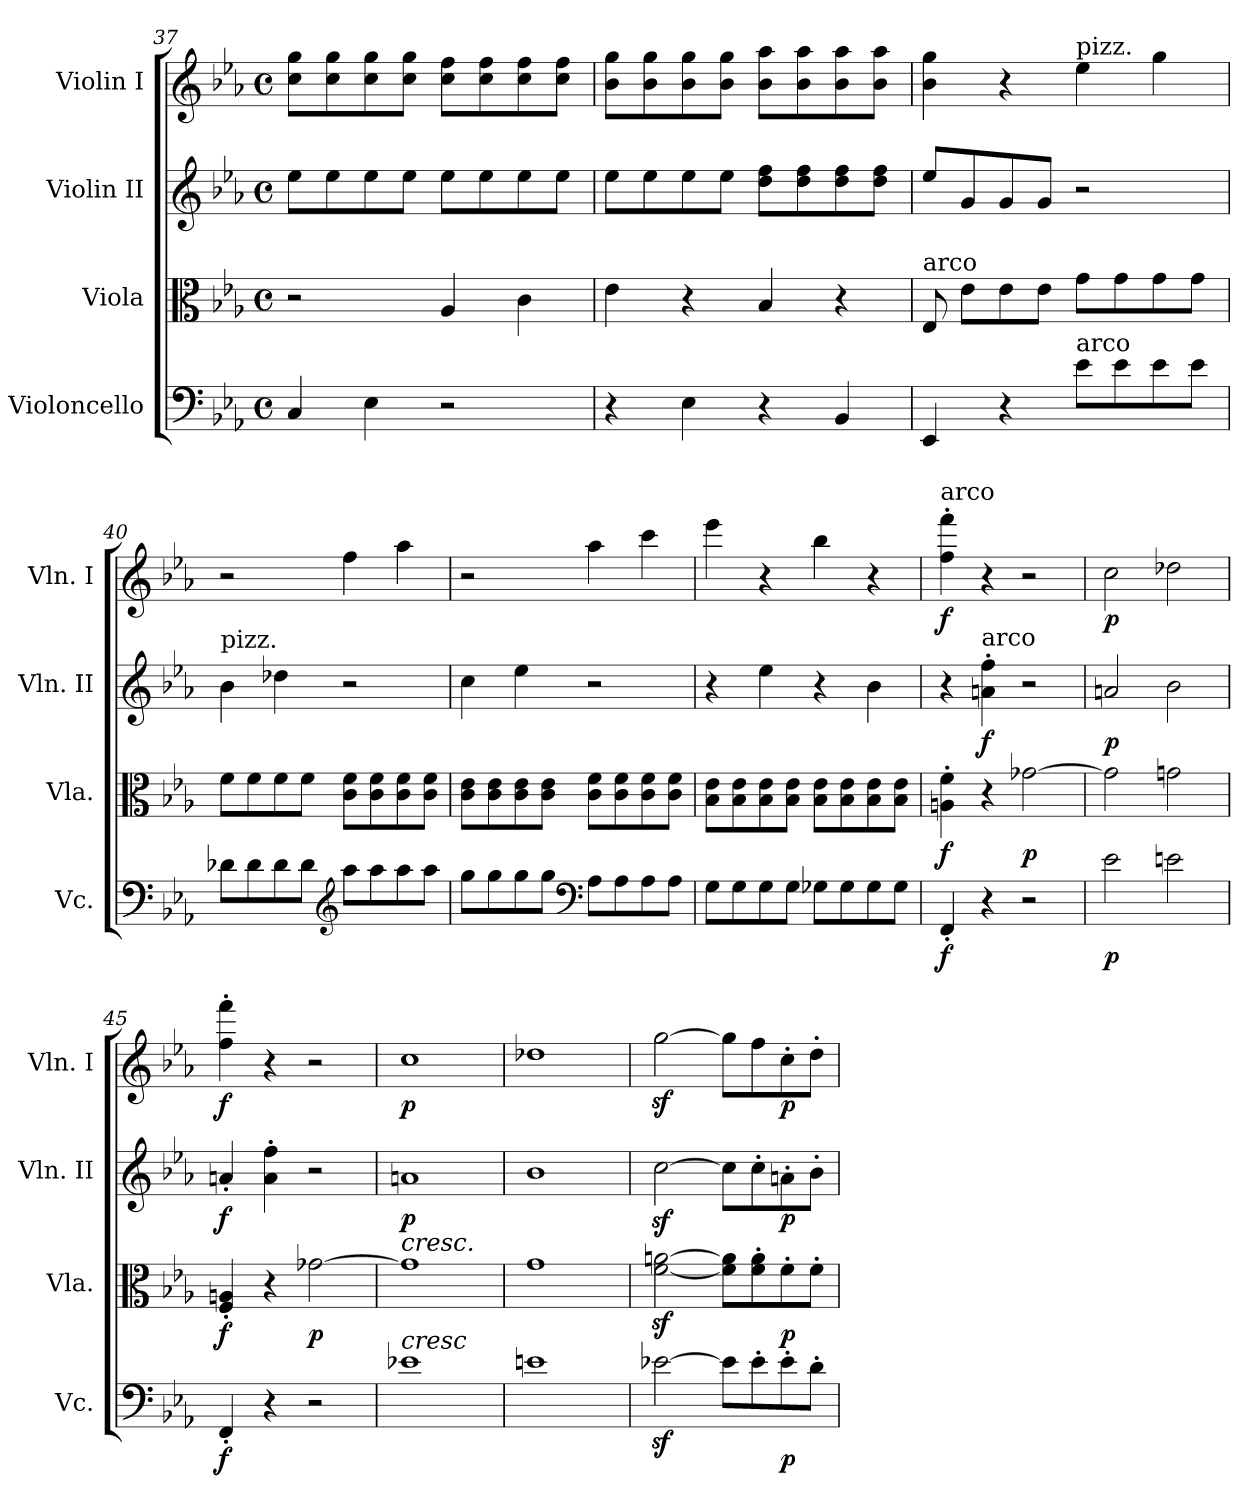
**kern	**dynam	**kern	**dynam	**kern	**dynam	**kern	**dynam
*part4	*part4	*part3	*part3	*part2	*part2	*part1	*part1
*staff4	*staff4	*staff3	*staff3	*staff2	*staff2	*staff1	*staff1
*I"Violoncello	*	*I"Viola	*	*I"Violin II	*	*I"Violin I	*
*I'Vc.	*	*I'Vla.	*	*I'Vln. II	*	*I'Vln. I	*
!!LO:LB:g=z
*clefF4	*	*clefC3	*	*clefG2	*	*clefG2	*
*k[b-e-a-]	*	*k[b-e-a-]	*	*k[b-e-a-]	*	*k[b-e-a-]	*
*E-:	*	*E-:	*	*E-:	*	*E-:	*
*M4/4	*	*M4/4	*	*M4/4	*	*M4/4	*
*met(c)	*	*met(c)	*	*met(c)	*	*met(c)	*
=37	=37	=37	=37	=37	=37	=37	=37
4C/	.	2r	.	8ee-\L	.	8cc\ 8gg\L	.
.	.	.	.	8ee-\	.	8cc\ 8gg\	.
4E-\	.	.	.	8ee-\	.	8cc\ 8gg\	.
.	.	.	.	8ee-\J	.	8cc\ 8gg\J	.
2r	.	4A-/	.	8ee-\L	.	8cc\ 8ff\L	.
.	.	.	.	8ee-\	.	8cc\ 8ff\	.
.	.	4c\	.	8ee-\	.	8cc\ 8ff\	.
.	.	.	.	8ee-\J	.	8cc\ 8ff\J	.
=38	=38	=38	=38	=38	=38	=38	=38
4r	.	4e-\	.	8ee-\L	.	8b-\ 8gg\L	.
.	.	.	.	8ee-\	.	8b-\ 8gg\	.
4E-\	.	4r	.	8ee-\	.	8b-\ 8gg\	.
.	.	.	.	8ee-\J	.	8b-\ 8gg\J	.
4r	.	4B-/	.	8dd\ 8ff\L	.	8b-\ 8aa-\L	.
.	.	.	.	8dd\ 8ff\	.	8b-\ 8aa-\	.
4BB-/	.	4r	.	8dd\ 8ff\	.	8b-\ 8aa-\	.
.	.	.	.	8dd\ 8ff\J	.	8b-\ 8aa-\J	.
=39	=39	=39	=39	=39	=39	=39	=39
!	!	!LO:TX:a:t=arco	!	!	!	!	!
4EE-/	.	8E-/	.	8ee-/L	.	4b-\ 4gg\	.
.	.	8e-\L	.	8g/	.	.	.
4r	.	8e-\	.	8g/	.	4r	.
.	.	8e-\J	.	8g/J	.	.	.
!	!	!	!	!	!	!LO:TX:a:t=pizz.	!
!LO:TX:a:t=arco	!	!	!	!	!	!	!
8e-\L	.	8g\L	.	2r	.	4ee-\	.
8e-\	.	8g\	.	.	.	.	.
8e-\	.	8g\	.	.	.	4gg\	.
8e-\J	.	8g\J	.	.	.	.	.
=40	=40	=40	=40	=40	=40	=40	=40
!	!	!	!	!LO:TX:a:t=pizz.	!	!	!
8d-X\L	.	8f\L	.	4b-\	.	2r	.
8d-\	.	8f\	.	.	.	.	.
8d-\	.	8f\	.	4dd-X\	.	.	.
8d-\J	.	8f\J	.	.	.	.	.
*clefG2	*	*	*	*	*	*	*
8aa-\L	.	8c\ 8f\L	.	2r	.	4ff\	.
8aa-\	.	8c\ 8f\	.	.	.	.	.
8aa-\	.	8c\ 8f\	.	.	.	4aa-\	.
8aa-\J	.	8c\ 8f\J	.	.	.	.	.
!!LO:PB:g=z
=41	=41	=41	=41	=41	=41	=41	=41
8gg\L	.	8c\ 8e-\L	.	4cc\	.	2r	.
8gg\	.	8c\ 8e-\	.	.	.	.	.
8gg\	.	8c\ 8e-\	.	4ee-\	.	.	.
8gg\J	.	8c\ 8e-\J	.	.	.	.	.
*clefF4	*	*	*	*	*	*	*
8A-\L	.	8c\ 8f\L	.	2r	.	4aa-\	.
8A-\	.	8c\ 8f\	.	.	.	.	.
8A-\	.	8c\ 8f\	.	.	.	4ccc\	.
8A-\J	.	8c\ 8f\J	.	.	.	.	.
=42	=42	=42	=42	=42	=42	=42	=42
8G\L	.	8B-\ 8e-\L	.	4r	.	4eee-\	.
8G\	.	8B-\ 8e-\	.	.	.	.	.
8G\	.	8B-\ 8e-\	.	4ee-\	.	4r	.
8G\J	.	8B-\ 8e-\J	.	.	.	.	.
8G-X\L	.	8B-\ 8e-\L	.	4r	.	4bb-\	.
8G-\	.	8B-\ 8e-\	.	.	.	.	.
8G-\	.	8B-\ 8e-\	.	4b-\	.	4r	.
8G-\J	.	8B-\ 8e-\J	.	.	.	.	.
=43	=43	=43	=43	=43	=43	=43	=43
!	!	!	!	!	!	!LO:TX:a:t=arco	!
!	!LO:DY:b	!	!LO:DY:b	!	!	!	!LO:DY:b
4FF'/	f	4An\' 4f\'	f	4r	.	4ff\' 4fff\'	f
!	!	!	!	!LO:TX:a:t=arco	!	!	!
!	!	!	!	!	!LO:DY:b	!	!
4r	.	4r	.	4an\' 4ff\'	f	4r	.
!	!	!	!LO:DY:b	!	!	!	!
2r	.	[2g-X\	p	2r	.	2r	.
=44	=44	=44	=44	=44	=44	=44	=44
!	!LO:DY:b	!	!	!	!LO:DY:b	!	!LO:DY:b
2e-\	p	2g-\]	.	2an/	p	2cc\	p
2en\	.	2gn\	.	2b-\	.	2dd-X\	.
=45	=45	=45	=45	=45	=45	=45	=45
!	!LO:DY:b	!	!LO:DY:b	!	!LO:DY:b	!	!LO:DY:b
4FF'/	f	4F/' 4An/'	f	4an'/	f	4ff\' 4fff\'	f
4r	.	4r	.	4a\' 4ff\'	.	4r	.
!	!	!	!LO:DY:b	!	!	!	!
2r	.	[2g-X\	p	2r	.	2r	.
=46	=46	=46	=46	=46	=46	=46	=46
!	!	!LO:TX:a:i:t=cresc.	!	!	!	!	!
!LO:TX:a:i:t=cresc	!	!	!	!	!	!	!
!	!	!	!	!	!LO:DY:b	!	!LO:DY:b
1e-X	.	1g-]	.	1an	p	1cc	p
!!LO:LB:g=z
=47	=47	=47	=47	=47	=47	=47	=47
1en	.	1g	.	1b-	.	1dd-X	.
=48	=48	=48	=48	=48	=48	=48	=48
[2e-Xz<\	.	[2f\z< [2an\z<	.	[2ccz<\	.	[2ggz<\	.
8e-\L]	.	8f\] 8a\]L	.	8cc\L]	.	8gg\L]	.
8e-'\	.	8f\' 8a\'	.	8cc'\	.	8ff\	.
!	!LO:DY:b	!	!LO:DY:b	!	!LO:DY:b	!	!LO:DY:b
8e-'\	p	8f'\	p	8an'\	p	8cc'\	p
8d'\J	.	8f'\J	.	8b-'\J	.	8dd'\J	.
=	=	=	=	=	=	=	=
*-	*-	*-	*-	*-	*-	*-	*-
